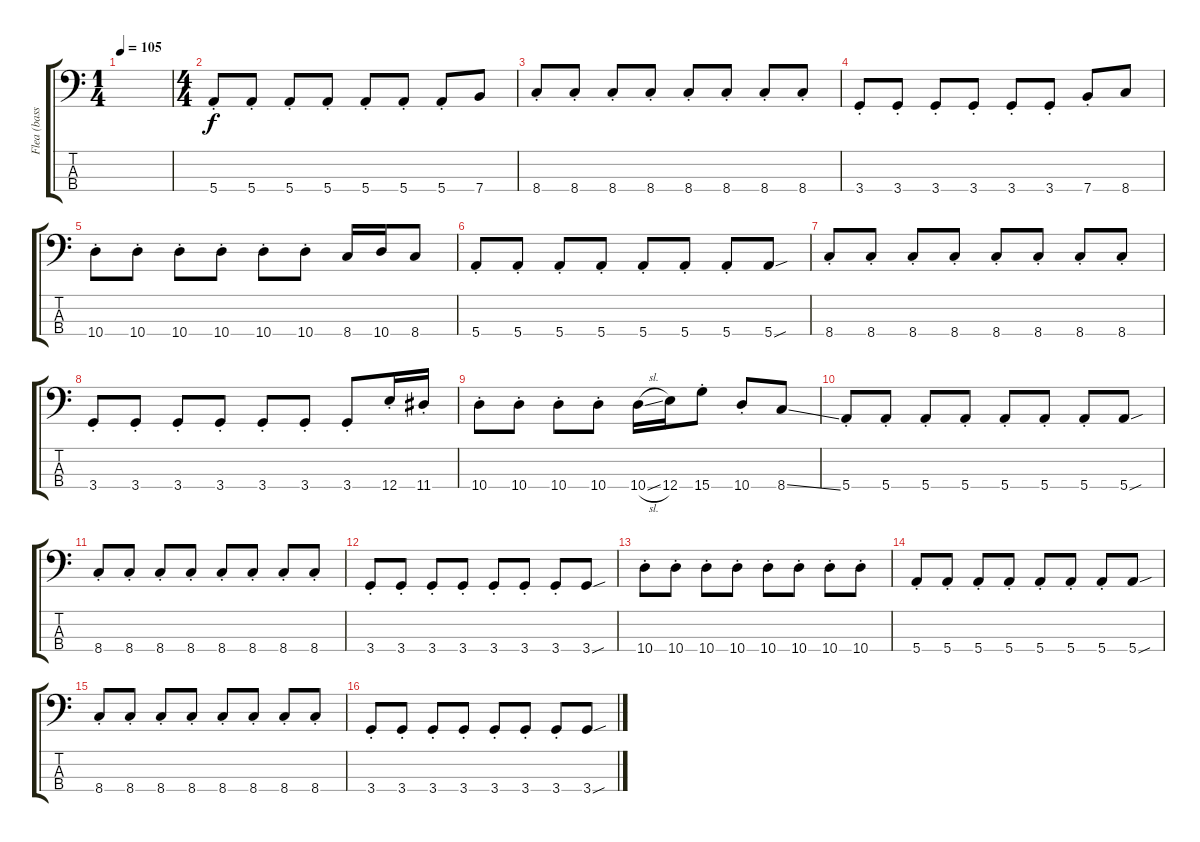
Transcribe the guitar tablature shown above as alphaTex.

\track ("Flea (bass)" "Flea (bass") {instrument electricbassfinger}
\staff {score tabs}
\tuning (G2 D2 A1 E1) {hide}
\ts (1 4)
\tempo 105
\clef f4
\ks c
|
\ts (4 4)
5.4{st}.8 5.4{st}.8 5.4{st}.8 5.4{st}.8 5.4{st}.8 5.4{st}.8 5.4{st}.8 7.4.8 |
8.4{st}.8 8.4{st}.8 8.4{st}.8 8.4{st}.8 8.4{st}.8 8.4{st}.8 8.4{st}.8 8.4{st}.8 |
3.4{st}.8 3.4{st}.8 3.4{st}.8 3.4{st}.8 3.4{st}.8 3.4{st}.8 7.4{st}.8 8.4.8 |
10.4{st}.8 10.4{st}.8 10.4{st}.8 10.4{st}.8 10.4{st}.8 10.4{st}.8 8.4.16 10.4.16 8.4.8 |
5.4{st}.8 5.4{st}.8 5.4{st}.8 5.4{st}.8 5.4{st}.8 5.4{st}.8 5.4{st}.8 5.4{sou}.8 |
8.4{st}.8 8.4{st}.8 8.4{st}.8 8.4{st}.8 8.4{st}.8 8.4{st}.8 8.4{st}.8 8.4{st}.8 |
3.4{st}.8 3.4{st}.8 3.4{st}.8 3.4{st}.8 3.4{st}.8 3.4{st}.8 3.4{st}.8 12.4{st}.16 11.4{st}.16 |
10.4{st}.8 10.4{st}.8 10.4{st}.8 10.4{st}.8 10.4{sl}.16 12.4.16 15.4{st}.8 10.4{st}.8 8.4{ss}.8 |
5.4{st}.8 5.4{st}.8 5.4{st}.8 5.4{st}.8 5.4{st}.8 5.4{st}.8 5.4{st}.8 5.4{sou}.8 |
8.4{st}.8 8.4{st}.8 8.4{st}.8 8.4{st}.8 8.4{st}.8 8.4{st}.8 8.4{st}.8 8.4{st}.8 |
3.4{st}.8 3.4{st}.8 3.4{st}.8 3.4{st}.8 3.4{st}.8 3.4{st}.8 3.4{st}.8 3.4{sou}.8 |
10.4{st}.8 10.4{st}.8 10.4{st}.8 10.4{st}.8 10.4{st}.8 10.4{st}.8 10.4{st}.8 10.4{st}.8 |
5.4{st}.8 5.4{st}.8 5.4{st}.8 5.4{st}.8 5.4{st}.8 5.4{st}.8 5.4{st}.8 5.4{sou}.8 |
8.4{st}.8 8.4{st}.8 8.4{st}.8 8.4{st}.8 8.4{st}.8 8.4{st}.8 8.4{st}.8 8.4{st}.8 |
3.4{st}.8 3.4{st}.8 3.4{st}.8 3.4{st}.8 3.4{st}.8 3.4{st}.8 3.4{st}.8 3.4{sou}.8
